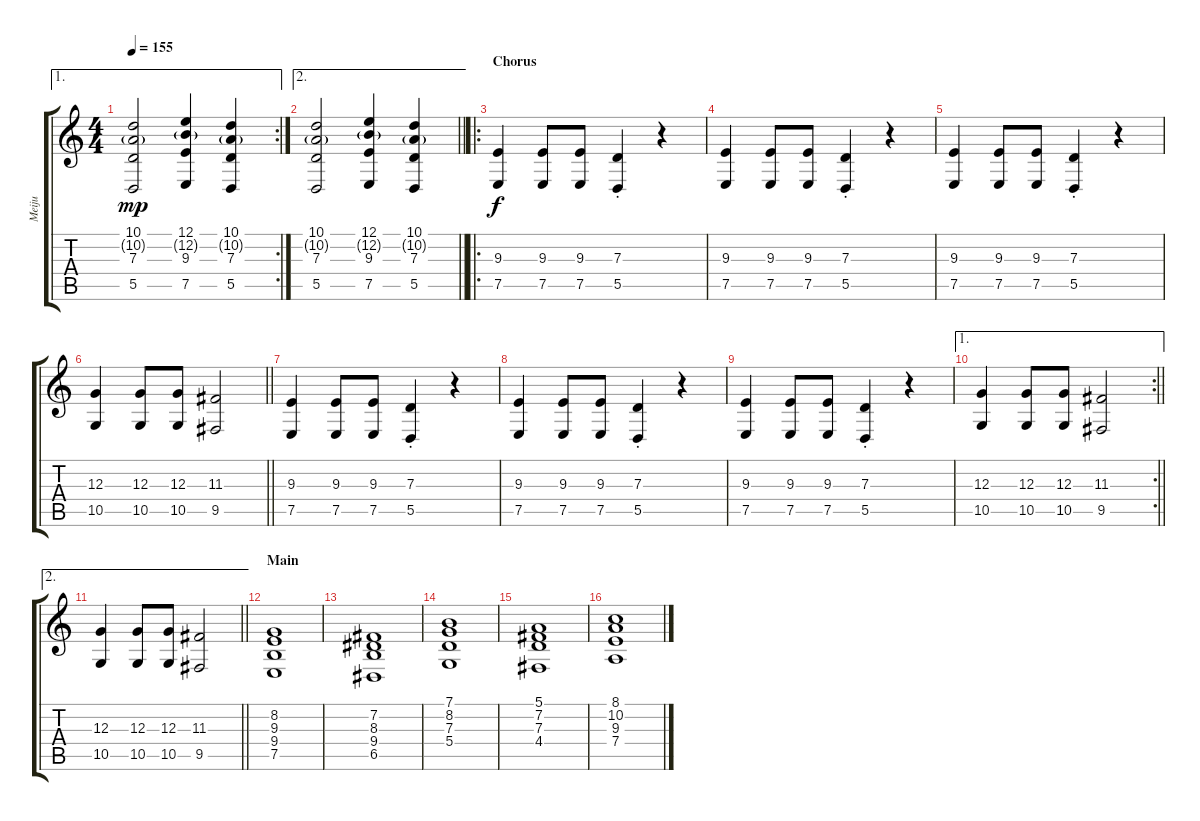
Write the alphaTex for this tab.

\track ("Meiju" "Meiju") {instrument synthstrings1}
\staff {score tabs}
\tuning (E4 B3 G3 D3 A2 E2) {hide}
\ae 1
\rc 2
\ts (4 4)
\tempo 155
\clef g2
\ks c
(10.1 10.2{g} 7.3 5.5).2{dy mp} (12.1 12.2{g} 9.3 7.5).4 (10.1 10.2{g} 7.3 5.5).4 |
\ae 2
\barLineRight lightlight
(10.1 10.2{g} 7.3 5.5).2 (12.1 12.2{g} 9.3 7.5).4 (10.1 10.2{g} 7.3 5.5).4 |
\ro
\section ("" "Chorus")
(9.3 7.5).4{dy f} (9.3 7.5).8 (9.3 7.5).8 (7.3{st} 5.5{st}).4 r.4 |
(9.3 7.5).4 (9.3 7.5).8 (9.3 7.5).8 (7.3{st} 5.5{st}).4 r.4 |
(9.3 7.5).4 (9.3 7.5).8 (9.3 7.5).8 (7.3{st} 5.5{st}).4 r.4 |
\barLineRight lightlight
(12.3 10.5).4 (12.3 10.5).8 (12.3 10.5).8 (11.3 9.5).2 |
(9.3 7.5).4 (9.3 7.5).8 (9.3 7.5).8 (7.3{st} 5.5{st}).4 r.4 |
(9.3 7.5).4 (9.3 7.5).8 (9.3 7.5).8 (7.3{st} 5.5{st}).4 r.4 |
(9.3 7.5).4 (9.3 7.5).8 (9.3 7.5).8 (7.3{st} 5.5{st}).4 r.4 |
\ae 1
\rc 2
\barLineRight lightlight
(12.3 10.5).4 (12.3 10.5).8 (12.3 10.5).8 (11.3 9.5).2 |
\ae 2
\barLineRight lightlight
(12.3 10.5).4 (12.3 10.5).8 (12.3 10.5).8 (11.3 9.5).2 |
\section ("" "Main")
(8.2 9.3 9.4 7.5).1 |
(7.2 8.3 9.4 6.5).1 |
(7.1 8.2 7.3 5.4).1 |
(5.1 7.2 7.3 4.4).1 |
(8.1 10.2 9.3 7.4).1
